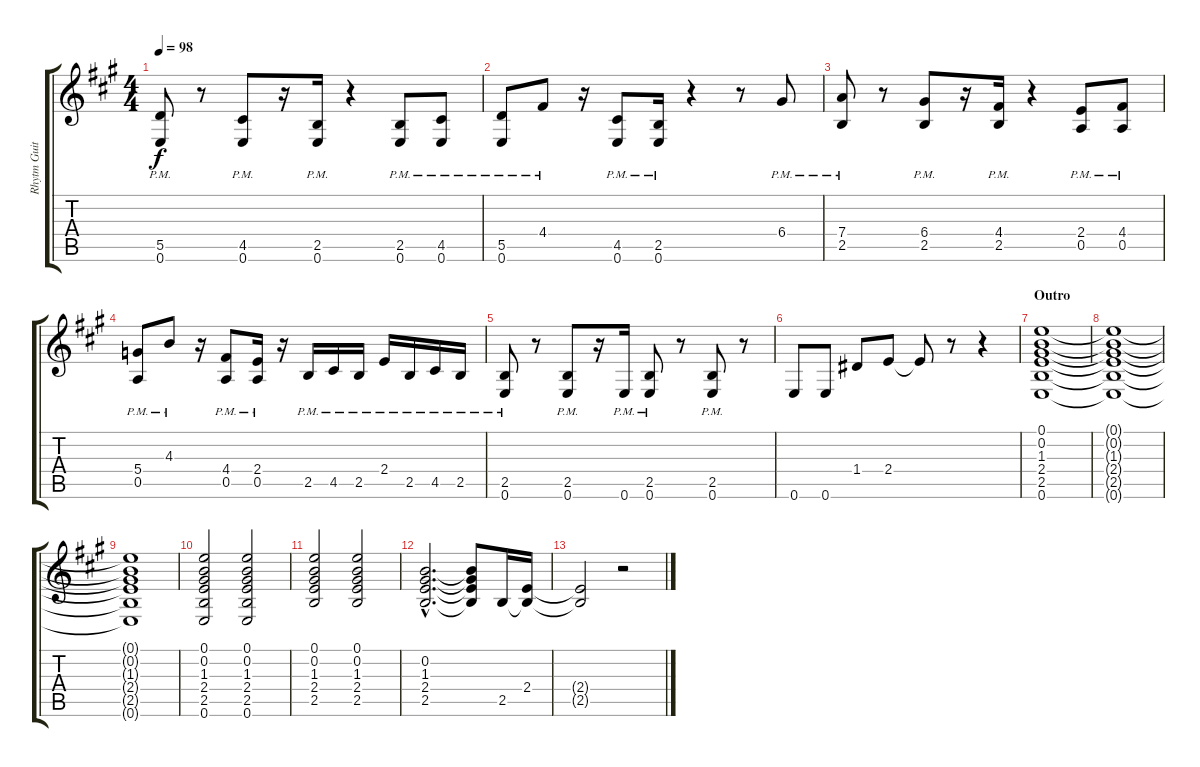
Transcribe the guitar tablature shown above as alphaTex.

\track ("Rhytm Guitar" "Rhytm Guit") {instrument overdrivenguitar}
\staff {score tabs}
\tuning (E4 B3 G3 D3 A2 E2) {hide}
\ts (4 4)
\tempo 98
\clef g2
\ks a
(5.5{pm} 0.6{pm}).8{dy f} r.8 (4.5{pm} 0.6{pm}).8 r.16 (2.5{pm} 0.6{pm}).16 r.4 (2.5{pm} 0.6{pm}).8 (4.5{pm} 0.6{pm}).8 |
(5.5{pm} 0.6{pm}).8 4.4{pm}.8 r.16 (4.5{pm} 0.6{pm}).8 (2.5{pm} 0.6{pm}).16 r.4 r.8 6.4{pm}.8 |
(7.4{pm} 2.5{pm}).8 r.8 (6.4{pm} 2.5{pm}).8 r.16 (4.4{pm} 2.5{pm}).16 r.4 (2.4{pm} 0.5{pm}).8 (4.4{pm} 0.5{pm}).8 |
(5.4{pm} 0.5{pm}).8 4.3{pm}.8 r.16 (4.4{pm} 0.5{pm}).8 (2.4{pm} 0.5{pm}).16 r.16 2.5{pm}.16 4.5{pm}.16 2.5{pm}.16 2.4{pm}.16 2.5{pm}.16 4.5{pm}.16 2.5{pm}.16 |
(2.5{pm} 0.6{pm}).8 r.8 (2.5{pm} 0.6{pm}).8 r.16 0.6{pm}.16 (2.5{pm} 0.6{pm}).8 r.8 (2.5{pm} 0.6{pm}).8 r.8 |
0.6.8 0.6.8 1.4.8 2.4.8 2.4{t}.8 r.8 r.4 |
\section ("" "Outro")
(0.1 0.2 1.3 2.4 2.5 0.6).1 |
(0.1{t} 0.2{t} 1.3{t} 2.4{t} 2.5{t} 0.6{t}).1 |
(0.1{t} 0.2{t} 1.3{t} 2.4{t} 2.5{t} 0.6{t}).1 |
(0.1 0.2 1.3 2.4 2.5 0.6).2 (0.1 0.2 1.3 2.4 2.5 0.6).2 |
(0.1 0.2 1.3 2.4 2.5).2 (0.1 0.2 1.3 2.4 2.5).2 |
(0.2{hac} 1.3{hac} 2.4{hac} 2.5{hac}).2{d} (0.2{t} 1.3{t} 2.4{t} 2.5{t}).8 2.5.16 (2.4 2.5{t}).16 |
(2.4{t} 2.5{t}).2 r.2
